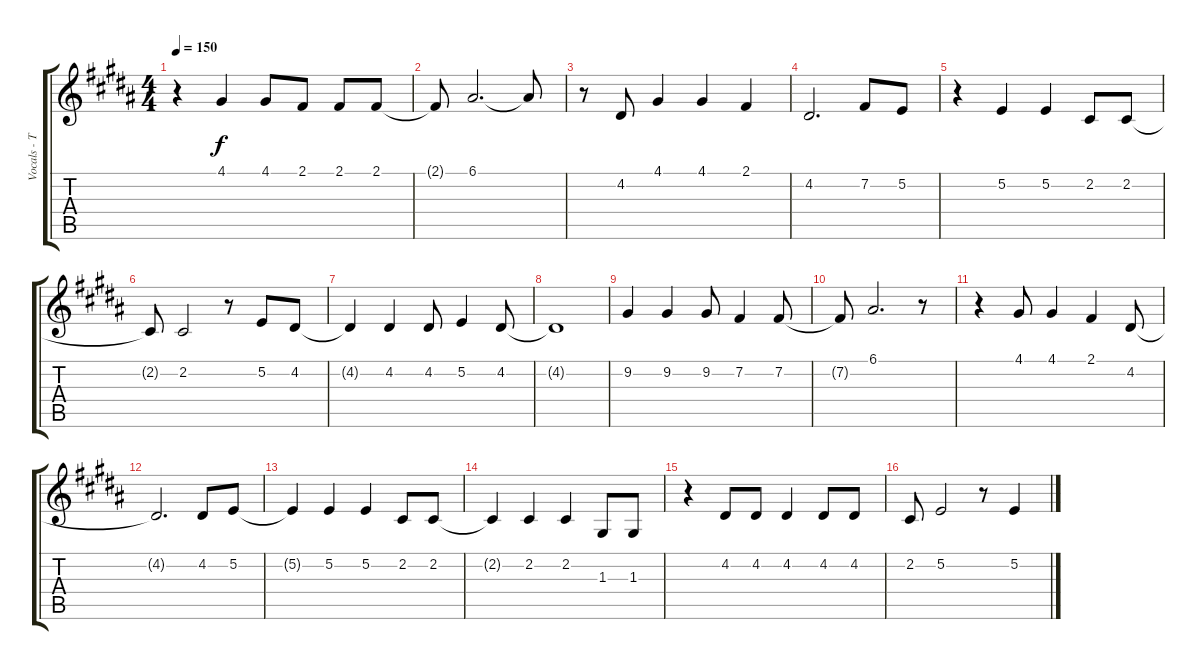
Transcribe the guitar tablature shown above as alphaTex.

\track ("Vocals - Tim" "Vocals - T") {instrument altosax}
\staff {score tabs}
\tuning (E4 B3 G3 D3 A2 E2) {hide}
\ts (4 4)
\tempo 150
\clef g2
\ks b
r.4{dy f} 4.1.4 4.1.8 2.1.8 2.1.8 2.1.8 |
2.1{t}.8 6.1.2{d} 6.1{t}.8 |
r.8 4.2.8 4.1.4 4.1.4 2.1.4 |
4.2.2{d} 7.2.8 5.2.8 |
r.4 5.2.4 5.2.4 2.2.8 2.2.8 |
2.2{t}.8 2.2.2 r.8 5.2.8 4.2.8 |
4.2{t}.4 4.2.4 4.2.8 5.2.4 4.2.8 |
4.2{t}.1 |
9.2.4 9.2.4 9.2.8 7.2.4 7.2.8 |
7.2{t}.8 6.1.2{d} r.8 |
r.4 4.1.8 4.1.4 2.1.4 4.2.8 |
4.2{t}.2{d} 4.2.8 5.2.8 |
5.2{t}.4 5.2.4 5.2.4 2.2.8 2.2.8 |
2.2{t}.4 2.2.4 2.2.4 1.3.8 1.3.8 |
r.4 4.2.8 4.2.8 4.2.4 4.2.8 4.2.8 |
2.2.8 5.2.2 r.8 5.2.4
